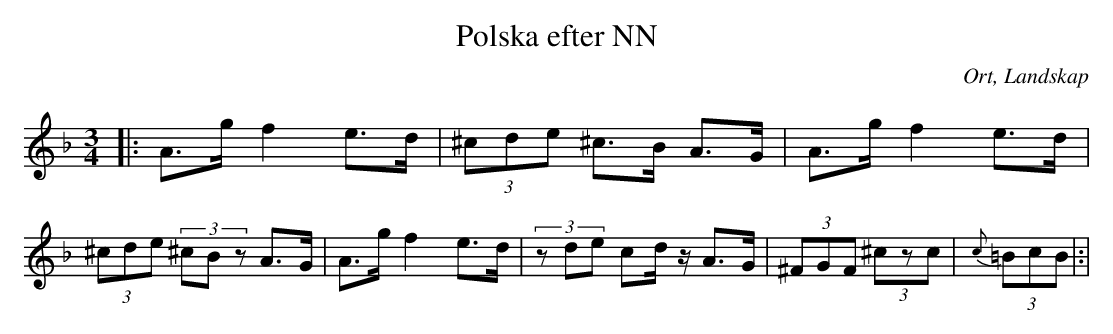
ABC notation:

X:1
T:Polska efter NN
O:Ort, Landskap
M:3/4
L:1/8
K:Dm
|: A>g f2 e>d|(3^cde ^c>B A>G|A>g f2 e>d|(3^cde (3^cBz A>G|A>g f2 e>d|(3zde cd/z/ A>G|(3^FGF (3^czc|{c}(3=BcB|:|
